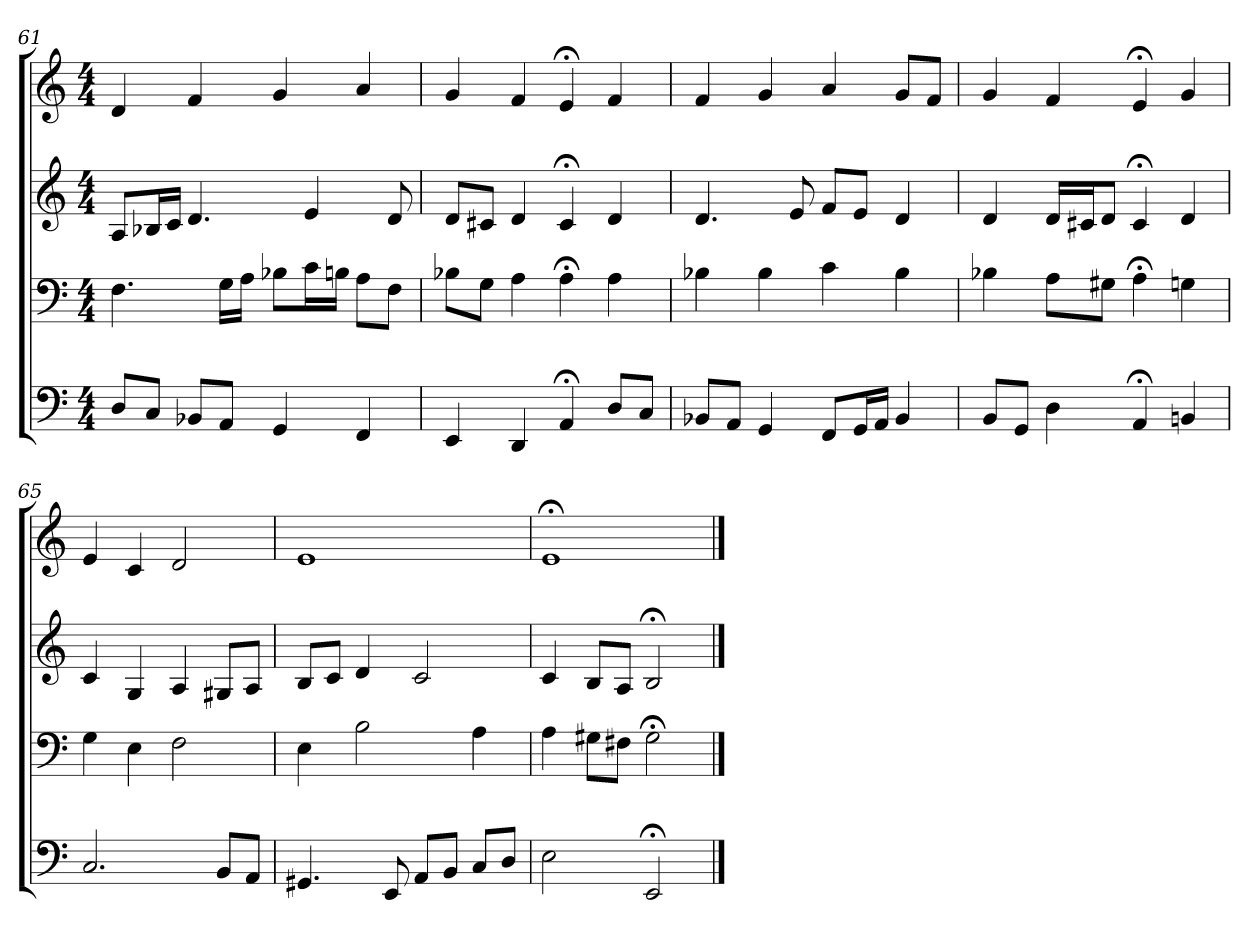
**kern	**kern	**kern	**kern
*part4	*part3	*part2	*part1
*staff4	*staff3	*staff2	*staff1
*clefF4	*clefF4	*clefG2	*clefG2
*M4/4	*M4/4	*M4/4	*M4/4
=61	=61	=61	=61
8D/L	4.F	8A/L	4d
8C/J	.	16B-X/L	.
.	.	16c/JJ	.
8BB-X/L	.	4.d	4f
8AA/J	16G\LL	.	.
.	16A\JJ	.	.
4GG	8B-X\L	.	4g
.	16c\L	4e	.
.	16Bn\JJ	.	.
4FF	8A\L	.	4a
.	8F\J	8d	.
=62	=62	=62	=62
4EE	8B-X\L	8d/L	4g
.	8G\J	8c#X/J	.
4DD	4A	4d	4f
4AA;<	4A;<	4c#;<	4e;<
8D/L	4A	4d	4f
8C/J	.	.	.
=63	=63	=63	=63
8BB-X/L	4B-X	4.d	4f
8AA/J	.	.	.
4GG	4B-	.	4g
.	.	8e	.
8FF/L	4c	8f/L	4a
16GG/L	.	8e/J	.
16AA/JJ	.	.	.
4BB-	4B-	4d	8g/L
.	.	.	8f/J
=64	=64	=64	=64
8BB/L	4B-X	4d	4g
8GG/J	.	.	.
4D	8A\L	16d/LL	4f
.	.	16c#X/J	.
.	8G#X\J	8d/J	.
4AA;<	4A;<	4c#;<	4e;<
4BBn	4Gn	4d	4g
=65	=65	=65	=65
2.C	4G	4c	4e
.	4E	4G	4c
.	2F	4A	2d
8BB/L	.	8G#X/L	.
8AA/J	.	8A/J	.
=66	=66	=66	=66
4.GG#X	4E	8B/L	1e
.	.	8c/J	.
.	2B	4d	.
8EE	.	.	.
8AA/L	.	2c	.
8BB/J	.	.	.
8C/L	4A	.	.
8D/J	.	.	.
=67	=67	=67	=67
2E	4A	4c	1e;<
.	8G#X\L	8B/L	.
.	8F#X\J	8A/J	.
2EE;<	2G#;<	2B;<	.
==	==	==	==
*-	*-	*-	*-
